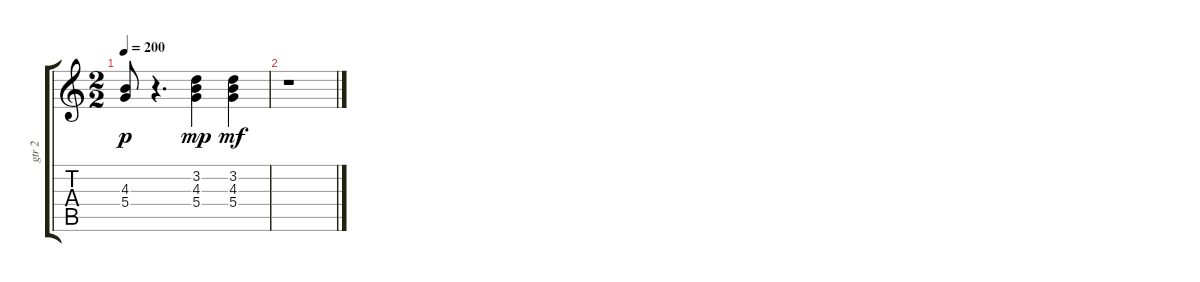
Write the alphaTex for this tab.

\track ("gtr 2" "gtr 2") {instrument acousticguitarnylon}
\staff {score tabs}
\tuning (E4 B3 G3 D3 A2 E2) {hide}
\ts (2 2)
\tempo 200
\clef g2
\ks c
(4.3 5.4).8{dy p} r.4{d} (3.2 4.3 5.4).4{dy mp} (3.2 4.3 5.4).4{dy mf} |
r.1
